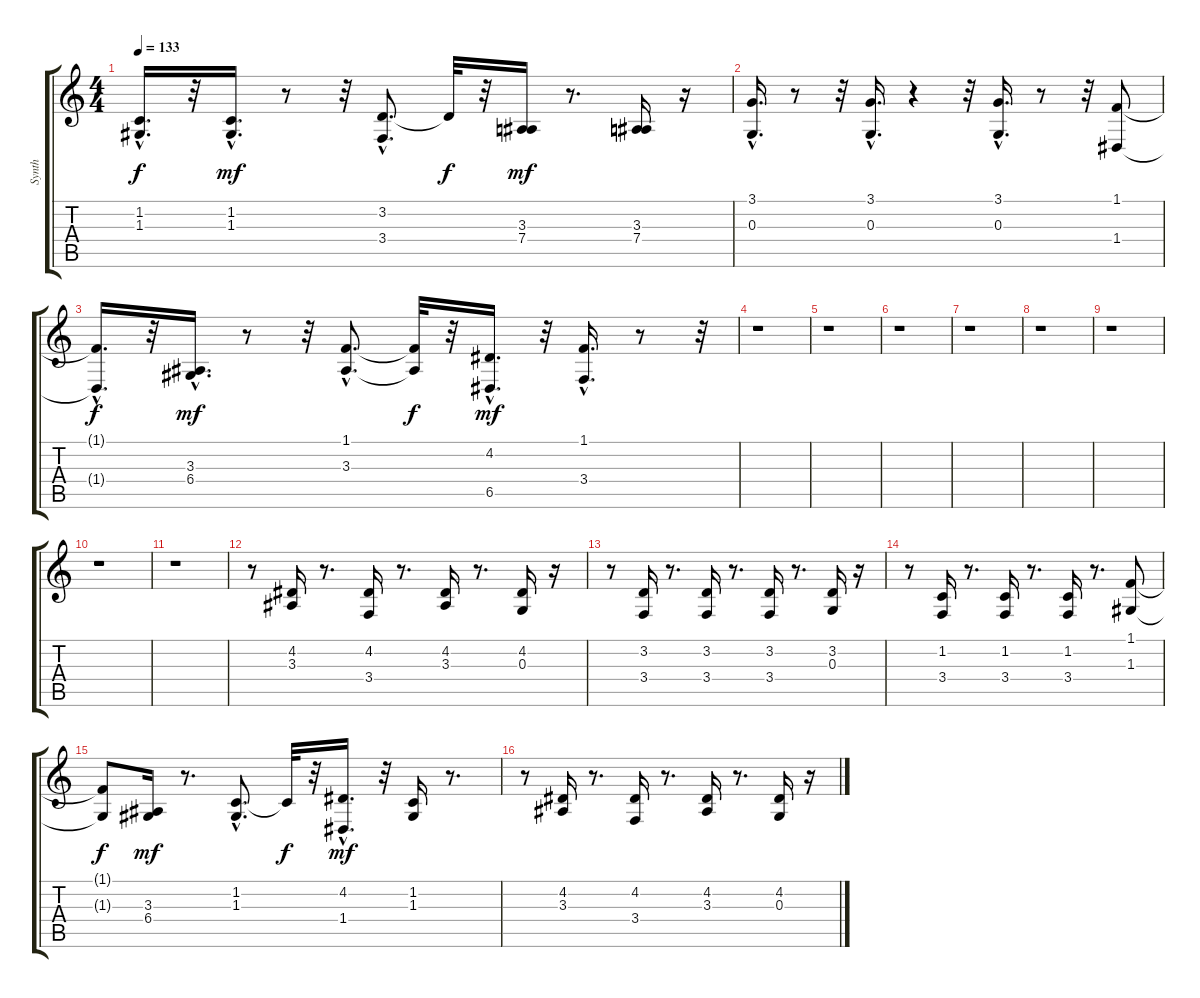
\track ("Synth" "Synth") {instrument lead2sawtooth}
\staff {score tabs}
\tuning (E4 B3 G3 D3 A2 E2) {hide}
\ts (4 4)
\tempo 133
\clef g2
\ks c
(1.2{hac t} 1.3{t}).16{d dy f} r.32 (1.2 1.3{hac}).16{d dy mf} r.8 r.32 (3.2{hac} 3.4{hac}).8{d} 3.2{t}.32{dy f} r.32 (3.3 7.4).16{dy mf} r.8{d} (3.3 7.4).16 r.16 |
(3.1{hac} 0.3).16{d} r.8 r.32 (3.1{hac} 0.3{hac}).16{d} r.4 r.32 (3.1{hac} 0.3{hac}).16{d} r.8 r.32 (1.1 1.4).8 |
(1.1{hac t} 1.4{t}).16{d dy f} r.32 (3.3 6.4{hac}).16{d dy mf} r.8 r.32 (1.1{hac} 3.3{hac}).8{d} (1.1{t} 3.3{t}).32{dy f} r.32 (4.2 6.5{hac}).16{d dy mf} r.32 (1.1 3.4{hac}).16{d} r.8 r.32 |
r.1 |
r.1 |
r.1 |
r.1 |
r.1 |
r.1 |
r.1 |
r.1 |
r.8 (4.2 3.3).16 r.8{d} (4.2 3.4).16 r.8{d} (4.2 3.3).16 r.8{d} (4.2 0.3).16 r.16 |
r.8 (3.2 3.4).16 r.8{d} (3.2 3.4).16 r.8{d} (3.2 3.4).16 r.8{d} (3.2 0.3).16 r.16 |
r.8 (1.2 3.4).16 r.8{d} (1.2 3.4).16 r.8{d} (1.2 3.4).16 r.8{d} (1.1 1.3).8 |
(1.1{t} 1.3{t}).8{dy f} (3.3 6.4).16{dy mf} r.8{d} (1.2{hac} 1.3{hac}).8{d} 1.2{t}.32{dy f} r.32 (4.2{hac} 1.4).16{d dy mf} r.32 (1.2 1.3).16 r.8{d} |
r.8 (4.2 3.3).16 r.8{d} (4.2 3.4).16 r.8{d} (4.2 3.3).16 r.8{d} (4.2 0.3).16 r.16
